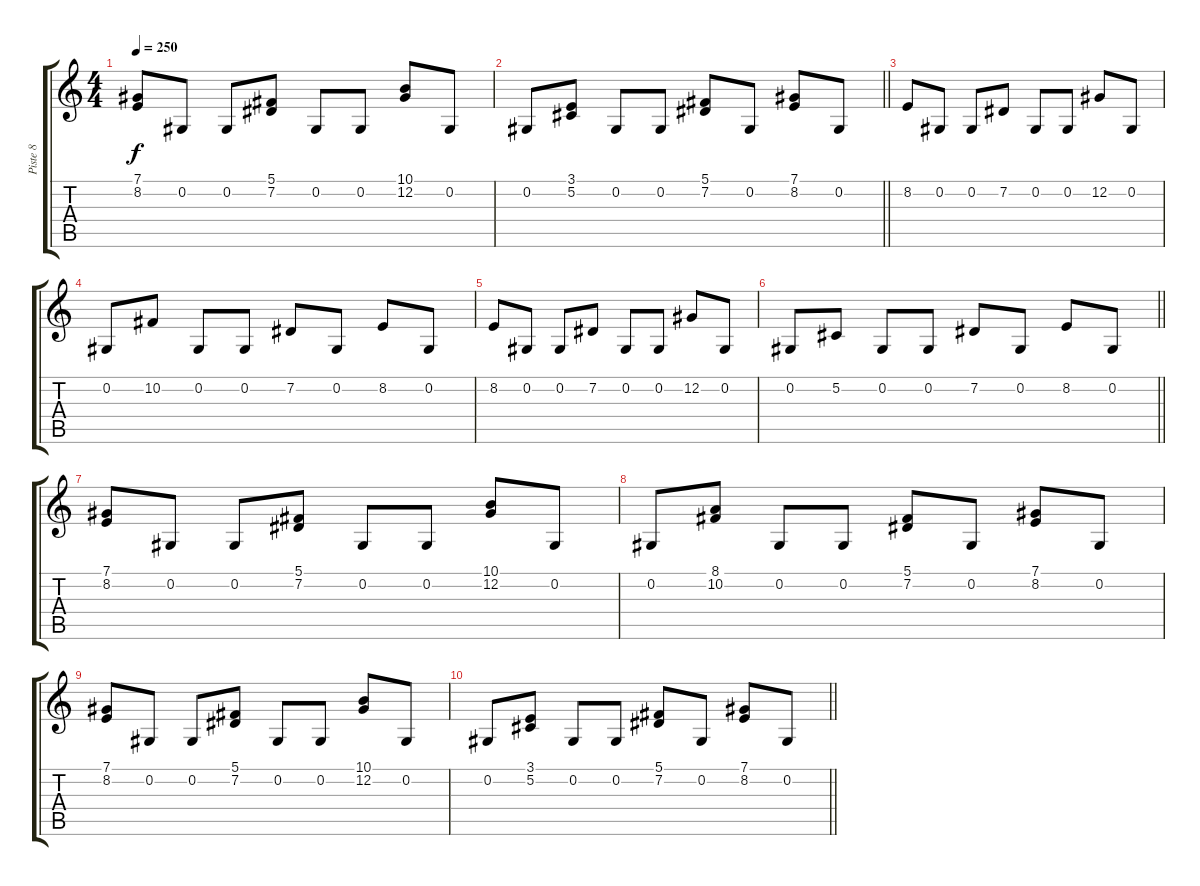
\track ("Piste 8" "Piste 8") {instrument lead1square}
\staff {score tabs}
\tuning (Db4 Ab3 E3 B2 Gb2 Db2) {hide}
\ts (4 4)
\tempo 250
\clef g2
\ks c
(7.1 8.2).8{dy f} 0.2.8 0.2.8 (5.1 7.2).8 0.2.8 0.2.8 (10.1 12.2).8 0.2.8 |
\barLineRight lightlight
0.2.8 (3.1 5.2).8 0.2.8 0.2.8 (5.1 7.2).8 0.2.8 (7.1 8.2).8 0.2.8 |
8.2.8{instrument distortionguitar} 0.2.8 0.2.8 7.2.8 0.2.8 0.2.8 12.2.8 0.2.8 |
0.2.8 10.2.8 0.2.8 0.2.8 7.2.8 0.2.8 8.2.8 0.2.8 |
8.2.8 0.2.8 0.2.8 7.2.8 0.2.8 0.2.8 12.2.8 0.2.8 |
\barLineRight lightlight
0.2.8 5.2.8 0.2.8 0.2.8 7.2.8 0.2.8 8.2.8 0.2.8 |
(7.1 8.2).8 0.2.8 0.2.8 (5.1 7.2).8 0.2.8 0.2.8 (10.1 12.2).8 0.2.8 |
0.2.8 (8.1 10.2).8 0.2.8 0.2.8 (5.1 7.2).8 0.2.8 (7.1 8.2).8 0.2.8 |
(7.1 8.2).8 0.2.8 0.2.8 (5.1 7.2).8 0.2.8 0.2.8 (10.1 12.2).8 0.2.8 |
\barLineRight lightlight
0.2.8 (3.1 5.2).8 0.2.8 0.2.8 (5.1 7.2).8 0.2.8 (7.1 8.2).8 0.2.8
